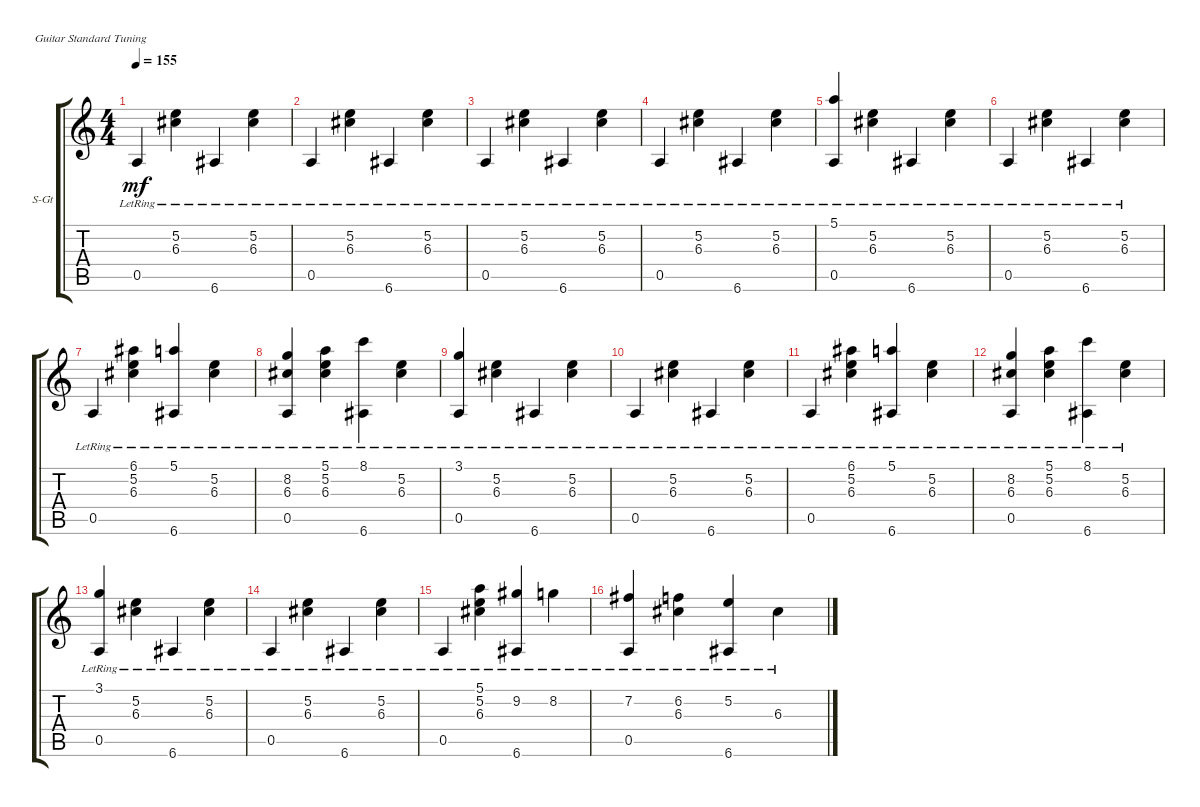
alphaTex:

\defaultSystemsLayout 4
\bracketExtendMode groupsimilarinstruments
\firstSystemTrackNameOrientation horizontal
\otherSystemsTrackNameOrientation horizontal
\track ("Steel Guitar" "S-Gt") {instrument acousticguitarsteel}
\staff {score tabs}
\tuning (E4 B3 G3 D3 A2 E2)
\ts (4 4)
\tempo 155
\clef g2
\ks c
0.5{lr}.4{dy mf instrument acousticguitarsteel} (5.2{lr} 6.3{lr}).4 6.6{lr}.4 (5.2{lr} 6.3{lr}).4 |
0.5{lr}.4 (5.2{lr} 6.3{lr}).4 6.6{lr}.4 (5.2{lr} 6.3{lr}).4 |
0.5{lr}.4 (5.2{lr} 6.3{lr}).4 6.6{lr}.4 (5.2{lr} 6.3{lr}).4 |
0.5{lr}.4 (5.2{lr} 6.3{lr}).4 6.6{lr}.4 (5.2{lr} 6.3{lr}).4 |
(0.5{lr} 5.1{lr}).4 (5.2{lr} 6.3{lr}).4 6.6{lr}.4 (5.2{lr} 6.3{lr}).4 |
0.5{lr}.4 (5.2{lr} 6.3{lr}).4 6.6{lr}.4 (5.2{lr} 6.3{lr}).4 |
0.5{lr}.4 (5.2{lr} 6.3{lr} 6.1{lr}).4 (6.6{lr} 5.1{lr}).4 (5.2{lr} 6.3{lr}).4 |
(0.5{lr} 6.3{lr} 8.2{lr}).4 (5.2{lr} 6.3{lr} 5.1{lr}).4 (6.6{lr} 8.1{lr}).4 (5.2{lr} 6.3{lr}).4 |
(0.5{lr} 3.1{lr}).4 (5.2{lr} 6.3{lr}).4 6.6{lr}.4 (5.2{lr} 6.3{lr}).4 |
0.5{lr}.4 (5.2{lr} 6.3{lr}).4 6.6{lr}.4 (5.2{lr} 6.3{lr}).4 |
0.5{lr}.4 (5.2{lr} 6.3{lr} 6.1{lr}).4 (6.6{lr} 5.1{lr}).4 (5.2{lr} 6.3{lr}).4 |
(0.5{lr} 6.3{lr} 8.2{lr}).4 (5.2{lr} 6.3{lr} 5.1{lr}).4 (6.6{lr} 8.1{lr}).4 (5.2{lr} 6.3{lr}).4 |
(0.5{lr} 3.1{lr}).4 (5.2{lr} 6.3{lr}).4 6.6{lr}.4 (5.2{lr} 6.3{lr}).4 |
0.5{lr}.4 (5.2{lr} 6.3{lr}).4 6.6{lr}.4 (5.2{lr} 6.3{lr}).4 |
0.5{lr}.4 (5.2{lr} 6.3{lr} 5.1{lr}).4 (6.6{lr} 9.2{lr}).4 8.2{lr}.4 |
(0.5{lr} 7.2{lr}).4 (6.2{lr} 6.3{lr}).4 (6.6{lr} 5.2{lr}).4 6.3{lr}.4
